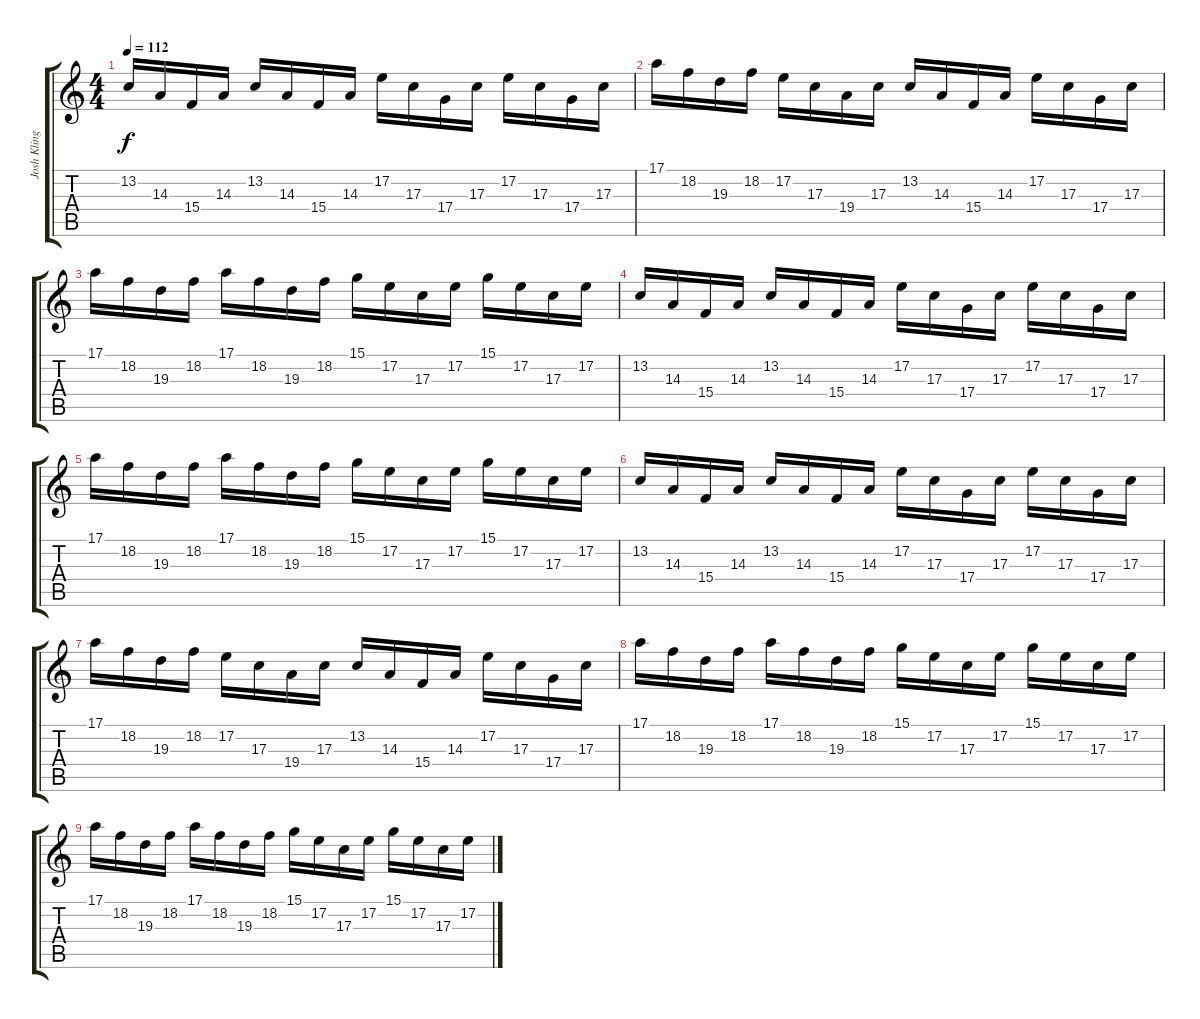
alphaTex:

\track ("Josh Klinghoffer " "Josh Kling") {instrument harpsichord}
\staff {score tabs}
\tuning (E4 B3 G3 D3 A2 E2) {hide}
\ts (4 4)
\tempo 112
\clef g2
\ks c
13.2.16{dy f} 14.3.16 15.4.16 14.3.16 13.2.16 14.3.16 15.4.16 14.3.16 17.2.16 17.3.16 17.4.16 17.3.16 17.2.16 17.3.16 17.4.16 17.3.16 |
17.1.16 18.2.16 19.3.16 18.2.16 17.2.16 17.3.16 19.4.16 17.3.16 13.2.16 14.3.16 15.4.16 14.3.16 17.2.16 17.3.16 17.4.16 17.3.16 |
17.1.16 18.2.16 19.3.16 18.2.16 17.1.16 18.2.16 19.3.16 18.2.16 15.1.16 17.2.16 17.3.16 17.2.16 15.1.16 17.2.16 17.3.16 17.2.16 |
13.2.16 14.3.16 15.4.16 14.3.16 13.2.16 14.3.16 15.4.16 14.3.16 17.2.16 17.3.16 17.4.16 17.3.16 17.2.16 17.3.16 17.4.16 17.3.16 |
17.1.16 18.2.16 19.3.16 18.2.16 17.1.16 18.2.16 19.3.16 18.2.16 15.1.16 17.2.16 17.3.16 17.2.16 15.1.16 17.2.16 17.3.16 17.2.16 |
13.2.16 14.3.16 15.4.16 14.3.16 13.2.16 14.3.16 15.4.16 14.3.16 17.2.16 17.3.16 17.4.16 17.3.16 17.2.16 17.3.16 17.4.16 17.3.16 |
17.1.16 18.2.16 19.3.16 18.2.16 17.2.16 17.3.16 19.4.16 17.3.16 13.2.16 14.3.16 15.4.16 14.3.16 17.2.16 17.3.16 17.4.16 17.3.16 |
17.1.16 18.2.16 19.3.16 18.2.16 17.1.16 18.2.16 19.3.16 18.2.16 15.1.16 17.2.16 17.3.16 17.2.16 15.1.16 17.2.16 17.3.16 17.2.16 |
17.1.16 18.2.16 19.3.16 18.2.16 17.1.16 18.2.16 19.3.16 18.2.16 15.1.16 17.2.16 17.3.16 17.2.16 15.1.16 17.2.16 17.3.16 17.2.16
